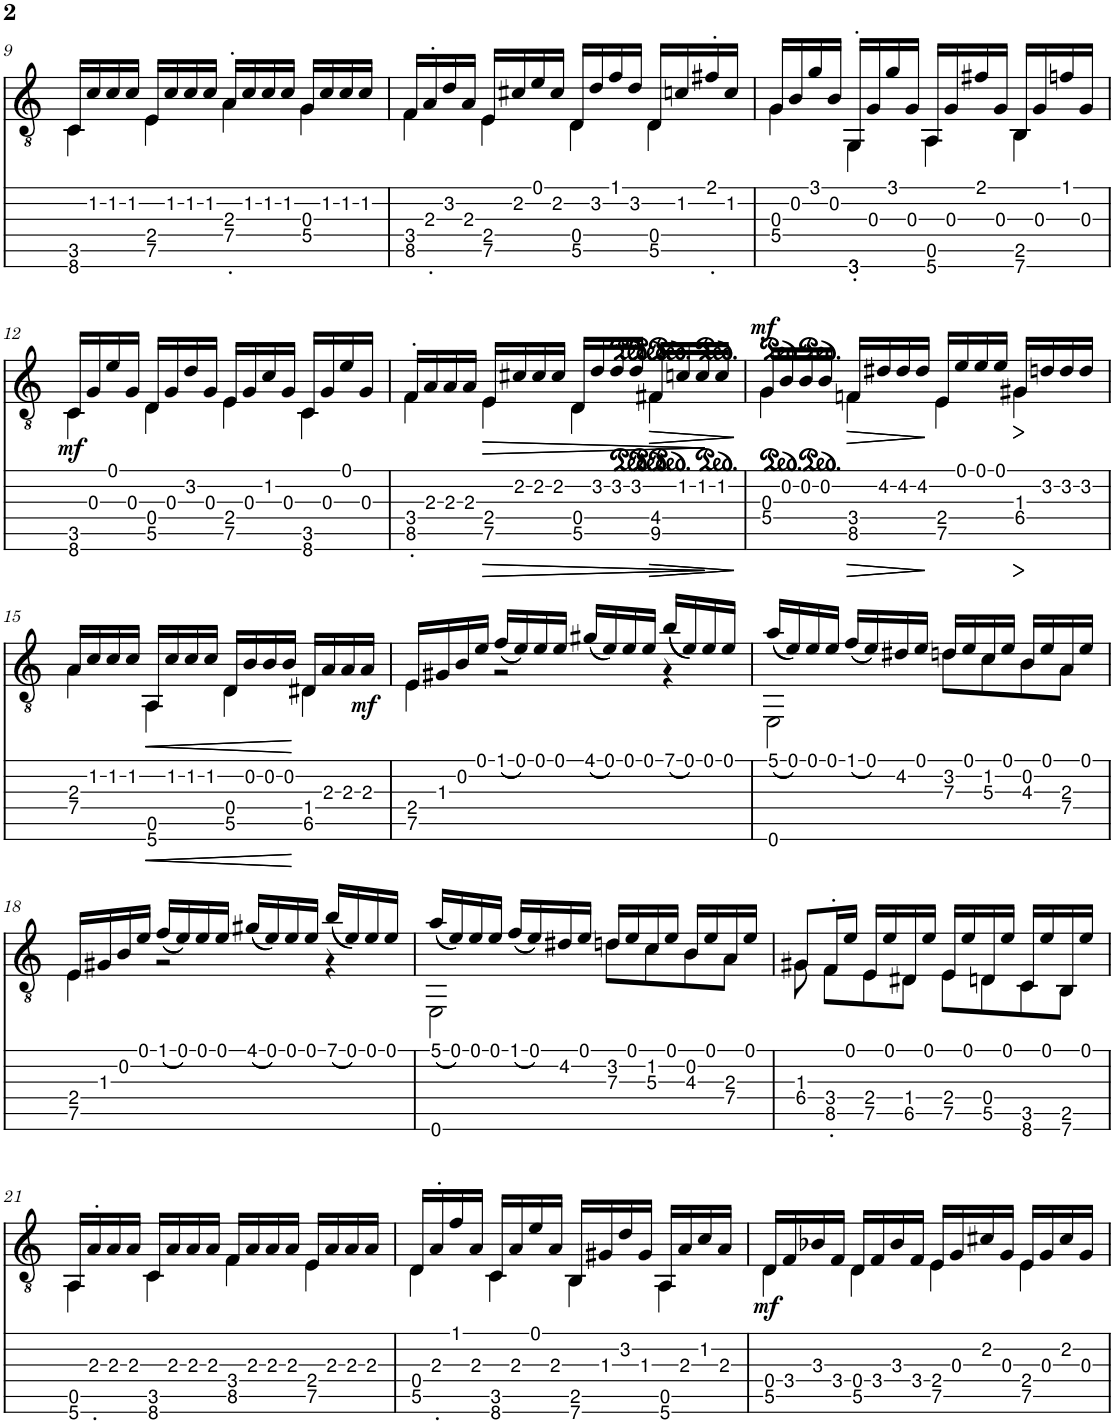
**kern	**kern	**dynam
*part1	*part1	*part1
*staff2	*staff1	*staff1/2
*I"Klassische Gitarre	*	*
*I'Git.	*	*
!!LO:PB:g=z
*	*clefGv2	*
*k[]	*k[]	*
*M4/4	*M4/4	*
*met(c)	*met(c)	*
=9	=9	=9
*^	*^	*
16CLL	4C	16C/LL	4C\	.
16cJ	.	16c/	.	.
16cL	.	16c/	.	.
16cJJ	.	16c/JJ	.	.
16ELL	4E	16E/LL	4E\	.
16cJ	.	16c/	.	.
16cL	.	16c/	.	.
16cJJ	.	16c/JJ	.	.
16A'LL	4A	16A'/LL	4A\	.
16cJ	.	16c/	.	.
16cL	.	16c/	.	.
16cJJ	.	16c/JJ	.	.
16GLL	4G	16G/LL	4G\	.
16cJ	.	16c/	.	.
16cL	.	16c/	.	.
16cJJ	.	16c/JJ	.	.
=10	=10	=10	=10	=10
16FLL	4F	16F/LL	4F\	.
16A'J	.	16A'/	.	.
16dL	.	16d/	.	.
16AJJ	.	16A/JJ	.	.
16ELL	4E	16E/LL	4E\	.
16c#XJ	.	16c#X/	.	.
16eL	.	16e/	.	.
16c#JJ	.	16c#/JJ	.	.
16DLL	4D	16D/LL	4D\	.
16dJ	.	16d/	.	.
16fL	.	16f/	.	.
16dJJ	.	16d/JJ	.	.
16DLL	4D	16D/LL	4D\	.
16cnJ	.	16cn/	.	.
16f#X'L	.	16f#X'/	.	.
16cJJ	.	16c/JJ	.	.
=11	=11	=11	=11	=11
16GLL	4G	16G/LL	4G\	.
16BJ	.	16B/	.	.
16gL	.	16g/	.	.
16BJJ	.	16B/JJ	.	.
16GG'LL	4GG	16GG'/LL	4GG\	.
16GJ	.	16G/	.	.
16gL	.	16g/	.	.
16GJJ	.	16G/JJ	.	.
16AALL	4AA	16AA/LL	4AA\	.
16GJ	.	16G/	.	.
16f#XL	.	16f#X/	.	.
16GJJ	.	16G/JJ	.	.
16BBLL	4BB	16BB/LL	4BB\	.
16GJ	.	16G/	.	.
16fnL	.	16fn/	.	.
16GJJ	.	16G/JJ	.	.
!!LO:LB:g=z	!!
=12	=12	=12	=12	=12
!	!	!	!	!LO:DY:b
16CLL	4C	16C/LL	4C\	mf
16GJ	.	16G/	.	.
16eL	.	16e/	.	.
16GJJ	.	16G/JJ	.	.
16DLL	4D	16D/LL	4D\	.
16GJ	.	16G/	.	.
16dL	.	16d/	.	.
16GJJ	.	16G/JJ	.	.
16ELL	4E	16E/LL	4E\	.
16GJ	.	16G/	.	.
16cL	.	16c/	.	.
16GJJ	.	16G/JJ	.	.
16CLL	4C	16C/LL	4C\	.
16GJ	.	16G/	.	.
16eL	.	16e/	.	.
16GJJ	.	16G/JJ	.	.
=13	=13	=13	=13	=13
16F'LL	4F	16F'/LL	4F\	.
16AJ	.	16A/	.	.
16AL	.	16A/	.	.
16AJJ	.	16A/JJ	.	.
!	!	!	!	!LO:HP:b
16ELL	4E	16E/LL	4E\	>
!	!	!	!	!LO:HP:b
16c#XJ	.	16c#X/	.	>
16c#L	.	16c#/	.	.
16c#JJ	.	16c#/JJ	.	.
16DLL	4D	16D/LL	4D\	.
16dJ	.	16d/	.	.
16dL	.	16d/	.	.
16dJJ	.	16d/JJ	.	.
!	!	!	!	!LO:HP:b
16F#XLL	4F#	16F#X/LL	4F#\	>
!	!	!	!	!LO:HP:b
16cnJ	.	16cn/	.	>
16cL	.	16c/	.	.
16cJJ	.	16c/JJ	.	] ]
*v	*v	*	*	*
*	*v	*v	*
.	.	] ]
=14	=14	=14
*^	*^	*
!	!	!	!	!LO:DY:a
16GLL	4G	16G/LL	4G\	mf
16BJ	.	16B/	.	.
16BL	.	16B/	.	.
16BJJ	.	16B/JJ	.	.
!	!	!	!	!LO:HP:b
16FnLL	4Fn	16Fn/LL	4Fn\	>
!	!	!	!	!LO:HP:b
16d#XJ	.	16d#X/	.	>
16d#L	.	16d#/	.	.
16d#JJ	.	16d#/JJ	.	.
16ELL	4E	16E/LL	4E\	] ] ] ]
16eJ	.	16e/	.	.
16eL	.	16e/	.	.
16eJJ	.	16e/JJ	.	.
!	!	!	!	!LO:HP:b=2
!	!	!	!	!LO:HP:n=1:b
16G#XLL	4G#	16G#X/LL	4G#\	> >
!	!	!	!	!LO:HP:b=2
!	!	!	!	!LO:HP:n=1:b
16dnJ	.	16dn/	.	> >
16dL	.	16d/	.	.
16dJJ	.	16d/JJ	.	.
!!LO:LB:g=z	!!
=15	=15	=15	=15	=15
16ALL	4A	16A/LL	4A\	.
16cJ	.	16c/	.	.
16cL	.	16c/	.	.
16cJJ	.	16c/JJ	.	.
!	!	!	!	!LO:HP:b
16AALL	4AA	16AA/LL	4AA\	<
!	!	!	!	!LO:HP:b
16cJ	.	16c/	.	<
16cL	.	16c/	.	.
16cJJ	.	16c/JJ	.	.
16DLL	4D	16D/LL	4D\	.
16BJ	.	16B/	.	.
16BL	.	16B/	.	.
16BJJ	.	16B/JJ	.	.
16D#XLL	4D#	16D#X/LL	4D#\	[ [ ] ]
16AJ	.	16A/	.	.
16AL	.	16A/	.	.
!	!	!	!	!LO:DY:b
16AJJ	.	16A/JJ	.	mf
=16	=16	=16	=16	=16
16ELL	4E	16E/LL	4E\	.
16G#XJ	.	16G#X/	.	.
16BL	.	16B/	.	.
16eJJ	.	16e/JJ	.	.
16fLL	2r	(<(<16f/LL	2r	.
16eJ	.	16e/))	.	.
16eL	.	16e/	.	.
16eJJ	.	16e/JJ	.	.
16g#XLL	.	(<(<16g#X/LL	.	.
16eJ	.	16e/))	.	.
16eL	.	16e/	.	.
16eJJ	.	16e/JJ	.	.
16bLL	4r	(<(<16b/LL	4r	.
16eJ	.	16e/))	.	.
16eL	.	16e/	.	.
16eJJ	.	16e/JJ	.	.
=17	=17	=17	=17	=17
16aLL	2EE	(<(<16a/LL	2EE\	.
16eJ	.	16e/))	.	.
16eL	.	16e/	.	.
16eJJ	.	16e/JJ	.	.
16fLL	.	(<(<16f/LL	.	.
16eJ	.	16e/))	.	.
16d#XL	.	16d#X/	.	.
16eJJ	.	16e/JJ	.	.
16dnLL	8dL	16dn/LL	8d\L	.
16eJ	.	16e/	.	.
16cL	8cJ	16c/	8c\	.
16eJJ	.	16e/JJ	.	.
16BLL	8BL	16B/LL	8B\	.
16eJ	.	16e/	.	.
16AL	8AJ	16A/	8A\J	.
16eJJ	.	16e/JJ	.	.
!!LO:LB:g=z	!!
=18	=18	=18	=18	=18
16ELL	4E	16E/LL	4E\	.
16G#XJ	.	16G#X/	.	.
16BL	.	16B/	.	.
16eJJ	.	16e/JJ	.	.
16fLL	2r	(<(<16f/LL	2r	.
16eJ	.	16e/))	.	.
16eL	.	16e/	.	.
16eJJ	.	16e/JJ	.	.
16g#XLL	.	(<(<16g#X/LL	.	.
16eJ	.	16e/))	.	.
16eL	.	16e/	.	.
16eJJ	.	16e/JJ	.	.
16bLL	4r	(<(<16b/LL	4r	.
16eJ	.	16e/))	.	.
16eL	.	16e/	.	.
16eJJ	.	16e/JJ	.	.
=19	=19	=19	=19	=19
16aLL	2EE	(<(<16a/LL	2EE\	.
16eJ	.	16e/))	.	.
16eL	.	16e/	.	.
16eJJ	.	16e/JJ	.	.
16fLL	.	(<(<16f/LL	.	.
16eJ	.	16e/))	.	.
16d#XL	.	16d#X/	.	.
16eJJ	.	16e/JJ	.	.
16dnLL	8dL	16dn/LL	8d\L	.
16eJ	.	16e/	.	.
16cL	8cJ	16c/	8c\	.
16eJJ	.	16e/JJ	.	.
16BLL	8BL	16B/LL	8B\	.
16eJ	.	16e/	.	.
16AL	8AJ	16A/	8A\J	.
16eJJ	.	16e/JJ	.	.
=20	=20	=20	=20	=20
8G#XL	8G#L	8G#X/L	8G#\	.
16F'L	8FJ	16F'/L	8F\L	.
16eJJ	.	16e/JJ	.	.
16ELL	8EL	16E/LL	8E\	.
16eJ	.	16e/	.	.
16D#XL	8D#J	16D#X/	8D#\J	.
16eJJ	.	16e/JJ	.	.
16ELL	8EL	16E/LL	8E\L	.
16eJ	.	16e/	.	.
16DnL	8DJ	16Dn/	8D\	.
16eJJ	.	16e/JJ	.	.
16CLL	8CL	16C/LL	8C\	.
16eJ	.	16e/	.	.
16BBL	8BBJ	16BB/	8BB\J	.
16eJJ	.	16e/JJ	.	.
!!LO:LB:g=z	!!
=21	=21	=21	=21	=21
16AALL	4AA	16AA/LL	4AA\	.
16A'J	.	16A'/	.	.
16AL	.	16A/	.	.
16AJJ	.	16A/JJ	.	.
16CLL	4C	16C/LL	4C\	.
16AJ	.	16A/	.	.
16AL	.	16A/	.	.
16AJJ	.	16A/JJ	.	.
16FLL	4F	16F/LL	4F\	.
16AJ	.	16A/	.	.
16AL	.	16A/	.	.
16AJJ	.	16A/JJ	.	.
16ELL	4E	16E/LL	4E\	.
16AJ	.	16A/	.	.
16AL	.	16A/	.	.
16AJJ	.	16A/JJ	.	.
=22	=22	=22	=22	=22
16DLL	4D	16D/LL	4D\	.
16A'J	.	16A'/	.	.
16fL	.	16f/	.	.
16AJJ	.	16A/JJ	.	.
16CLL	4C	16C/LL	4C\	.
16AJ	.	16A/	.	.
16eL	.	16e/	.	.
16AJJ	.	16A/JJ	.	.
16BBLL	4BB	16BB/LL	4BB\	.
16G#XJ	.	16G#X/	.	.
16dL	.	16d/	.	.
16G#JJ	.	16G#/JJ	.	.
16AALL	4AA	16AA/LL	4AA\	.
16AJ	.	16A/	.	.
16cL	.	16c/	.	.
16AJJ	.	16A/JJ	.	.
=23	=23	=23	=23	=23
!	!	!	!	!LO:DY:b
16DLL	4D	16D/LL	4D\	mf
16FJ	.	16F/	.	.
16B-XL	.	16B-X/	.	.
16FJJ	.	16F/JJ	.	.
16DLL	4D	16D/LL	4D\	.
16FJ	.	16F/	.	.
16B-L	.	16B-/	.	.
16FJJ	.	16F/JJ	.	.
16ELL	4E	16E/LL	4E\	.
16GJ	.	16G/	.	.
16c#XL	.	16c#X/	.	.
16GJJ	.	16G/JJ	.	.
16ELL	4E	16E/LL	4E\	.
16GJ	.	16G/	.	.
16c#L	.	16c#/	.	.
16GJJ	.	16G/JJ	.	.
*v	*v	*	*	*
*	*v	*v	*
=	=	=
*-	*-	*-
